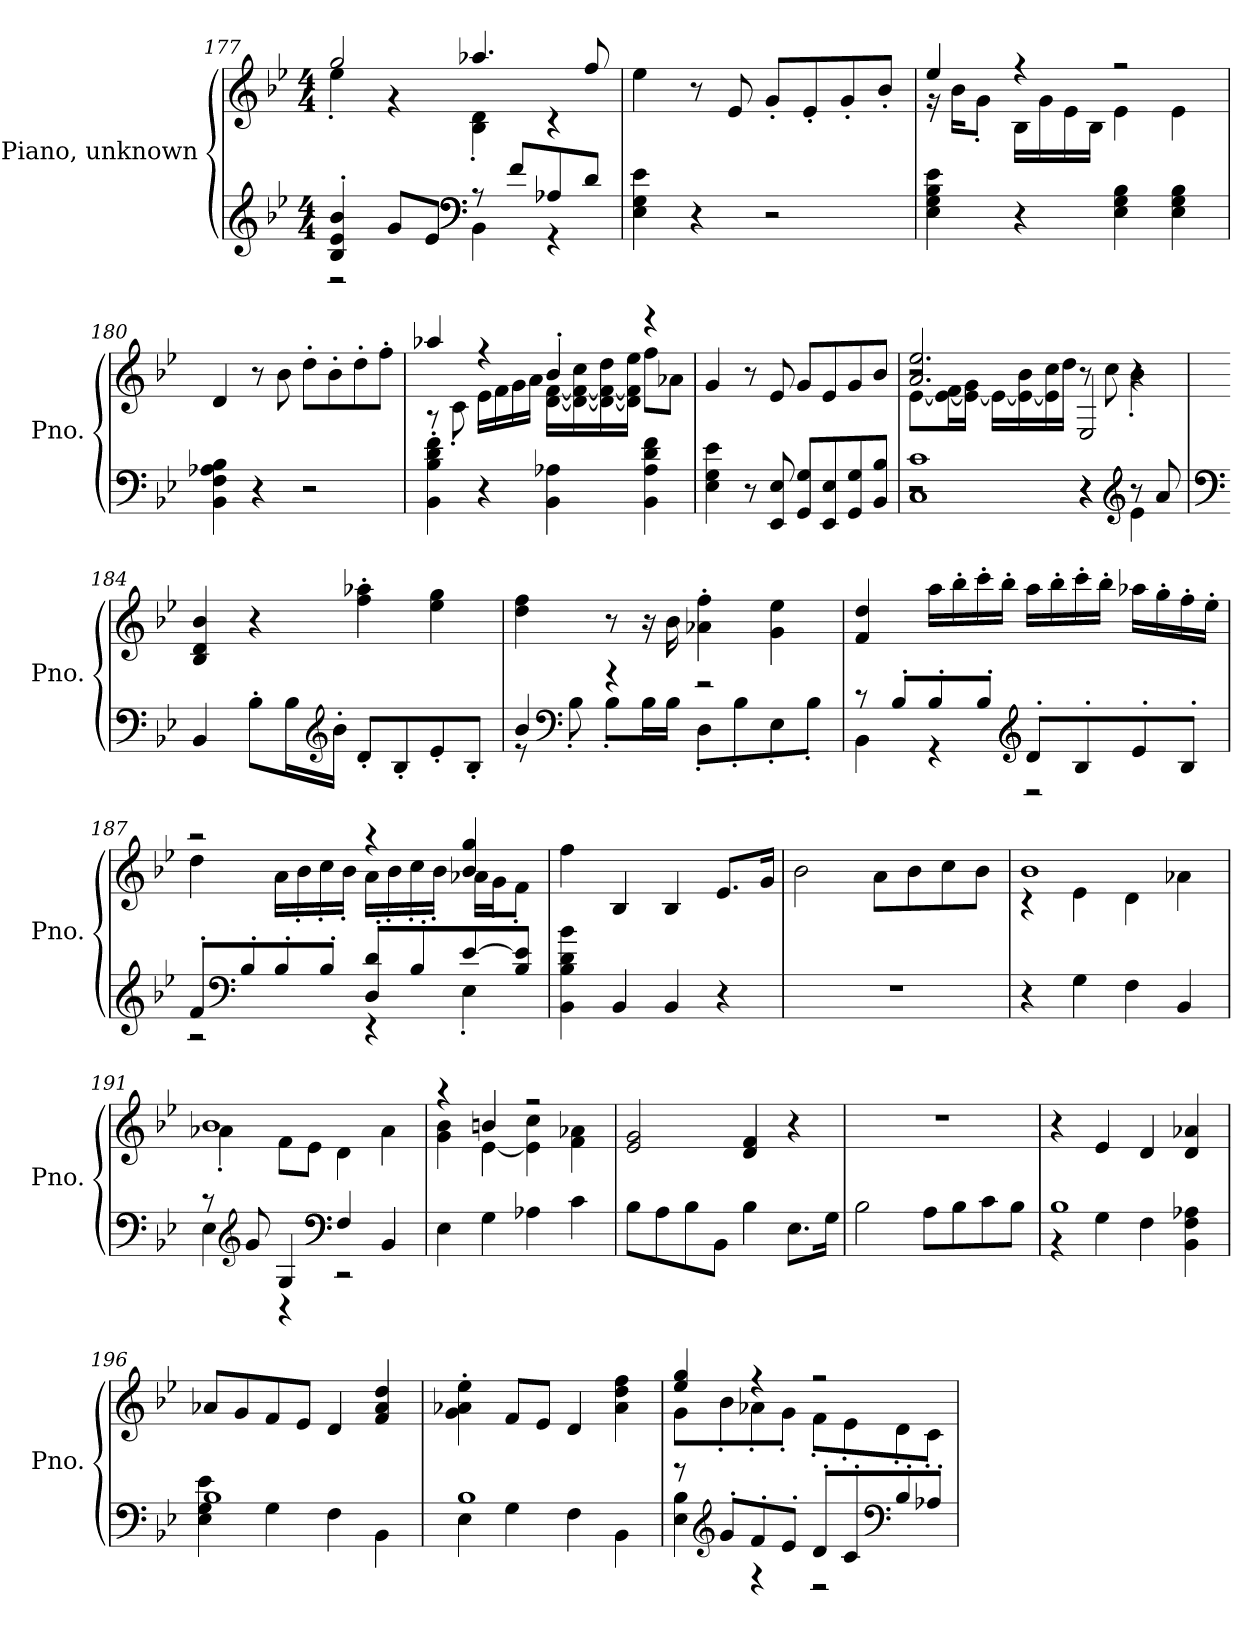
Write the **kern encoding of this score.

**kern	**kern
*part1	*part1
*staff2	*staff1
*I"Piano, unknown	*
*I'Pno.	*
*clefG2	*clefG2
*k[b-e-]	*k[b-e-]
*M4/4	*M4/4
=177	=177
*^	*^
4B-/' 4e-/' 4b-/'	2r	2gg/	4ee-'\
8g/L	.	.	4r
8e-/J	.	.	.
*clefF4	*	*	*
8r	4BB-\	4.aa-X/	4B-\' 4d\'
8f/L	.	.	.
8A-X/	4r	.	4r
8d/J	.	8ff/	.
*v	*v	*	*
*	*v	*v
!!LO:PB:g=z
=178	=178
4E-\ 4G\ 4e-\	4ee-\
4r	8r
.	8e-/
2r	8g'/L
.	8e-'/
.	8g'/
.	8b-'/J
=179	=179
*	*^
4E-\ 4G\ 4B-\ 4e-\	4ee-/	16r
.	.	16b-\KL
.	.	8g'\J
4r	4r	16B-\LL
.	.	16g\
.	.	16e-\
.	.	16B-\JJ
4E-\ 4G\ 4B-\	2r	4e-\
4E-\ 4G\ 4B-\	.	4e-\
*	*v	*v
=180	=180
4BB-\ 4F\ 4A-X\ 4B-\	4d/
4r	8r
.	8b-\
2r	8dd'\L
.	8b-'\
.	8dd'\
.	8ff'\J
=181	=181
*	*^
4BB-\' 4B-\' 4d\' 4f\'	4aa-X/	8r
.	.	8c'\
4r	4r	16e-\LL
.	.	16f\
.	.	16g\
.	.	16a\JJ
4BB-\ 4A-X\	4b-'/	[16d\ [16f\LL
.	.	16d\_ 16f\_ 16cc\
.	.	16d\_ 16f\_ 16dd\
.	.	16d\] 16f\] 16ee-\JJ
4BB-\ 4A-\ 4d\ 4f\	4r	8ff\L
.	.	8a-X\J
*	*v	*v
!!LO:LB:g=z
=182	=182
4E-\ 4G\ 4e-\	4g/
8r	8r
8EE-/ 8E-/	8e-/
8GG/ 8G/L	8g/L
8EE-/ 8E-/	8e-/
8GG/ 8G/	8g/
8BB-/ 8B-/J	8b-/J
=183	=183
*^	*^
*	*^	*	*^
2r	2r	1C 1c	2.a/ 2.ee-/	[8e-\L	2r
.	.	.	.	16e-\_ 16f\L	.
.	.	.	.	16e-\_ 16g\JJ	.
.	.	.	.	16e-\LL_	.
.	.	.	.	16e-\_ 16b-\	.
.	.	.	.	16e-\] 16cc\	.
.	.	.	.	16dd\JJ	.
4r	4r	.	.	8r	2E-/
.	.	.	.	8cc\	.
*clefG2	*	*	*	*	*
8r	4e-\	.	4r	4b-'\	.
8a/	.	.	.	.	.
*v	*v	*v	*	*	*
*	*v	*v	*v
=184	=184
*clefF4	*
4BB-/	4B-/ 4d/ 4b-/
8B-'\L	4r
16B-\L	.
*clefG2	*
16b-'\JJ	.
8d'/L	4ff\' 4aa-X\'
8B-'/	.
8e-'/	4ee-\ 4gg\
8B-'/J	.
!!LO:LB:g=z
=185	=185
*^	*
4b-/	8r	4dd\ 4ff\
*clefF4	*	*
.	8B-'\	.
4r	8B-'\L	8r
.	16B-\L	16r
.	16B-\JJ	16b-\
2r	8D'\L	4a-X\' 4ff\'
.	8B-'\	.
.	8E-'\	4g\ 4ee-\
.	8B-'\J	.
=186	=186	=186
8r	4BB-\	4f/ 4dd/
8B-'/L	.	.
8B-'/	4r	16aa\LL
.	.	16bb-'\
8B-'/J	.	16ccc'\
.	.	16bb-'\JJ
*clefG2	*	*
8d'/L	2r	16aa\LL
.	.	16bb-'\
8B-'/	.	16ccc'\
.	.	16bb-'\JJ
8e-'/	.	16aa-X\LL
.	.	16gg'\
8B-'/J	.	16ff'\
.	.	16ee-'\JJ
!!LO:LB:g=z
=187	=187	=187
*	*	*^
8f'/L	2r	2r	4dd\
*clefF4	*	*	*
8B-'/	.	.	.
8B-'/	.	.	16a\LL
.	.	.	16b-'\
8B-'/J	.	.	16cc'\
.	.	.	16b-'\JJ
8D/' 8d/'L	4r	4r	16a\LL
.	.	.	16b-'\
8B-'/	.	.	16cc'\
.	.	.	16b-'\JJ
[8e-/	4E-'\	4b-/ 4gg/	16a-X\LL
.	.	.	16g'\J
8B-/ 8e-/]J	.	.	8f'\J
*v	*v	*	*
*	*v	*v
=188	=188
4BB-\ 4B-\ 4d\ 4b-\	4ff\
4BB-/	4B-/
4BB-/	4B-/
4r	8.e-/L
.	16g/Jk
=189	=189
1r	2b-\
.	8a\L
.	8b-\
.	8cc\
.	8b-\J
=190	=190
*	*^
4r	1b-	4r
4G\	.	4e-\
4F\	.	4d\
4BB-/	.	4a-X\
=191	=191	=191
*^	*	*
8r	4E-\	1b-	4a-X'\
*clefG2	*	*	*
8g/	.	.	.
4G/	4r	.	8f\L
.	.	.	8e-\J
*clefF4	*	*	*
4F/	2r	.	4d\
4BB-/	.	.	4a-\
*v	*v	*	*
!!LO:LB:g=z	!!
=192	=192	=192
4E-\	4r	4g\ 4b-\
4G\	4bn/	[4e-\
4A-X\	2r	4e-\] 4cc\
4c\	.	4f\ 4a-X\
*	*v	*v
=193	=193
8B-\L	2e-/ 2g/
8A\	.
8B-\	.
8BB-\J	.
4B-\	4d/ 4f/
8.E-\L	4r
16G\Jk	.
=194	=194
2B-\	1r
8A\L	.
8B-\	.
8c\	.
8B-\J	.
=195	=195
*^	*
1B-	4r	4r
.	4G\	4e-/
.	4F\	4d/
.	4BB-\ 4F\ 4A-X\	4d/ 4a-X/
=196	=196	=196
1B-	4E-\ 4G\ 4e-\	8a-X/L
.	.	8g/
.	4G\	8f/
.	.	8e-/J
.	4F\	4d/
.	4BB-\	4f/ 4a-/ 4dd/
=197	=197	=197
1B-	4E-\	4g\' 4a-X\' 4ee-\'
.	4G\	8f/L
.	.	8e-/J
.	4F\	4d/
.	4BB-\	4a-\ 4dd\ 4ff\
!!LO:LB:g=z
=198	=198	=198
*	*	*^
8r	4E-\ 4B-\	4ee-/ 4gg/	8g\L
*clefG2	*	*	*
8g'/L	.	.	8b-'\
8f'/	4r	4r	8a-X'\
8e-'/J	.	.	8g'\J
8d'/L	2r	2r	8f'\L
8c'/	.	.	8e-'\
*clefF4	*	*	*
8B-'/	.	.	8d'\
8A-X'/J	.	.	8c'\J
*v	*v	*	*
*	*v	*v
=	=
*-	*-
